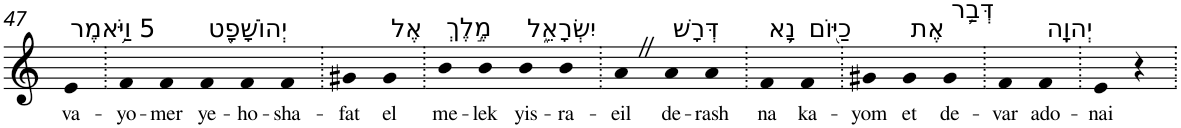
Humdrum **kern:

**kern	**text
*part1	*part1
*staff1	*staff1
*I"Piano	*
*I'Pno	*
!!LO:PB:g=z
*clefG2	*
*k[]	*
=47	=47
!LO:TX:a:t=5 וַיֹּ֥אמֶר	!
!	!LO:LY:b
4e	va-
=48.	=48.
!	!LO:LY:b
4f	-yo-
!	!LO:LY:b
4f	-mer
!LO:TX:a:t=יְהוֹשָׁפָ֖ט	!
!	!LO:LY:b
4f	ye-
!	!LO:LY:b
4f	-ho-
!	!LO:LY:b
4f	-sha-
=49.	=49.
!	!LO:LY:b
4g#X	-fat
!LO:TX:a:t=אֶל	!
!	!LO:LY:b
4g#	el
=50.	=50.
!LO:TX:a:t=מֶ֣לֶךְ	!
!	!LO:LY:b
4b	me-
!	!LO:LY:b
4b	-lek
!LO:TX:a:t=יִשְׂרָאֵ֑ל	!
!	!LO:LY:b
4b	yis-
!	!LO:LY:b
4b	-ra-
=51.	=51.
!	!LO:LY:b
4aZ	-eil
!LO:TX:a:t=דְּרָשׁ	!
!	!LO:LY:b
4a	de-
!	!LO:LY:b
4a	-rash
=52.	=52.
!LO:TX:a:t=נָ֥א	!
!	!LO:LY:b
4f	na
!LO:TX:a:t=כַיּ֖וֹם	!
!	!LO:LY:b
4f	ka-
=53.	=53.
!	!LO:LY:b
4g#X	-yom
!LO:TX:a:t=אֶת	!
!	!LO:LY:b
4g#	et
!LO:TX:a:t=דְּבַ֥ר	!
!	!LO:LY:b
4g#	de-
=54.	=54.
!	!LO:LY:b
4f	-var
!LO:TX:a:t=יְהוָֽה	!
!	!LO:LY:b
4f	ado-
=55.	=55.
!	!LO:LY:b
4e	-nai
4r	.
=.	=.
*-	*-
